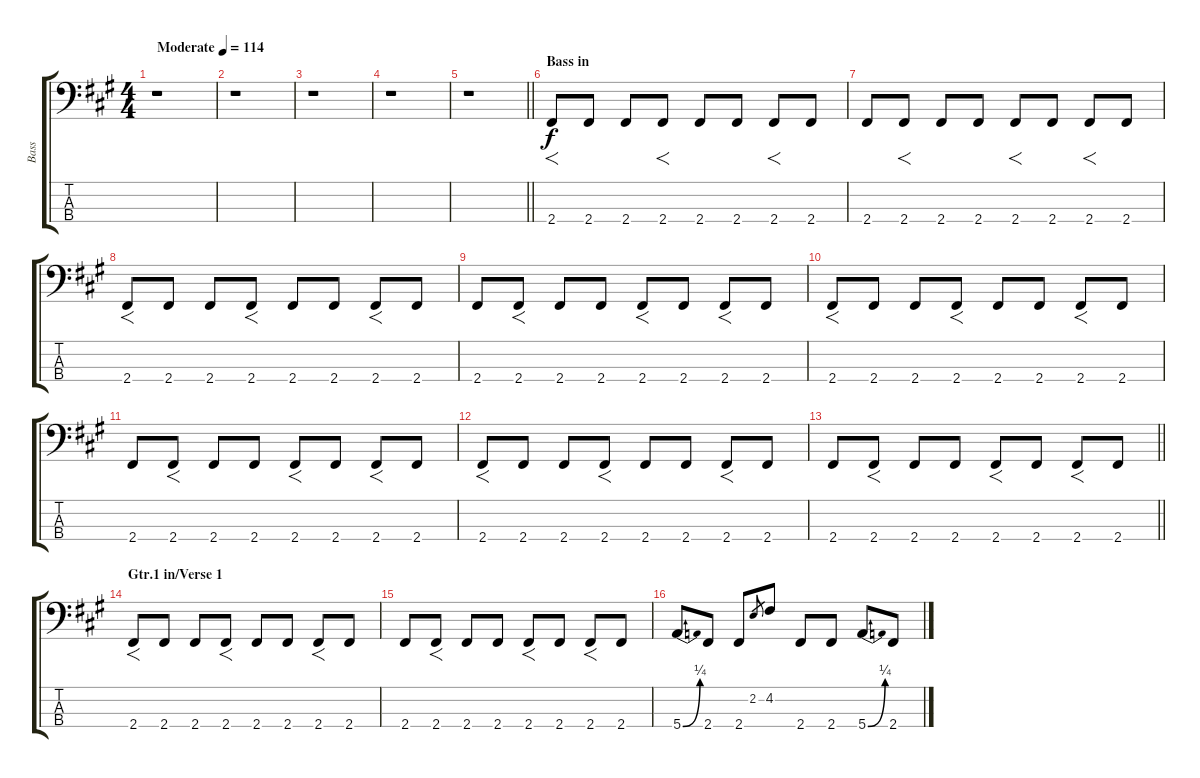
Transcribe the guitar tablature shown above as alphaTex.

\track ("Bass" "Bass") {instrument electricbassfinger}
\staff {score tabs}
\tuning (G2 D2 A1 E1) {hide}
\ts (4 4)
\tempo (114 "Moderate")
\clef f4
\ks f#minor
r.1{dy f instrument electricbassfinger} |
r.1 |
r.1 |
r.1 |
\barLineRight lightlight
r.1 |
\section ("" "Bass in")
2.4.8{f} 2.4.8 2.4.8 2.4.8{f} 2.4.8 2.4.8 2.4.8{f} 2.4.8 |
2.4.8 2.4.8{f} 2.4.8 2.4.8 2.4.8{f} 2.4.8 2.4.8{f} 2.4.8 |
2.4.8{f} 2.4.8 2.4.8 2.4.8{f} 2.4.8 2.4.8 2.4.8{f} 2.4.8 |
2.4.8 2.4.8{f} 2.4.8 2.4.8 2.4.8{f} 2.4.8 2.4.8{f} 2.4.8 |
2.4.8{f} 2.4.8 2.4.8 2.4.8{f} 2.4.8 2.4.8 2.4.8{f} 2.4.8 |
2.4.8 2.4.8{f} 2.4.8 2.4.8 2.4.8{f} 2.4.8 2.4.8{f} 2.4.8 |
2.4.8{f} 2.4.8 2.4.8 2.4.8{f} 2.4.8 2.4.8 2.4.8{f} 2.4.8 |
\barLineRight lightlight
2.4.8 2.4.8{f} 2.4.8 2.4.8 2.4.8{f} 2.4.8 2.4.8{f} 2.4.8 |
\section ("" "Gtr.1 in/Verse 1")
2.4.8{f} 2.4.8 2.4.8 2.4.8{f} 2.4.8 2.4.8 2.4.8{f} 2.4.8 |
2.4.8 2.4.8{f} 2.4.8 2.4.8 2.4.8{f} 2.4.8 2.4.8{f} 2.4.8 |
5.4{be (bend 0 0 60 1)}.8 2.4.8 2.4.8 2.2.8{gr} 4.2.8 2.4.8 2.4.8 5.4{be (bend 0 0 60 1)}.8 2.4.8
